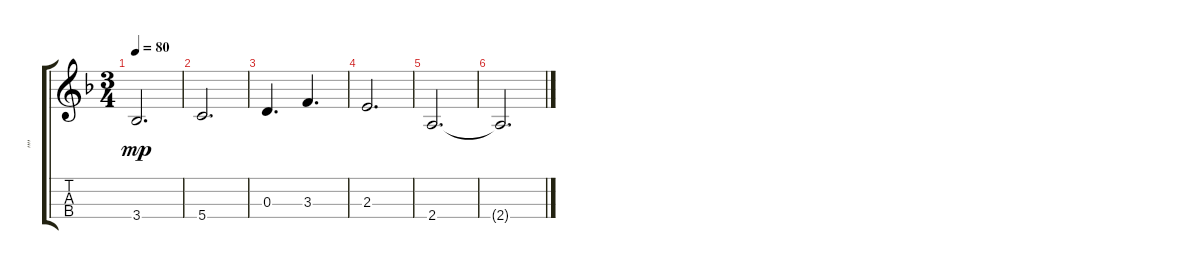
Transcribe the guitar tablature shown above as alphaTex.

\track ("\"\"" "\"\"") {instrument violin}
\staff {score tabs}
\tuning (E5 A4 D4 G3) {hide}
\ts (3 4)
\tempo 80
\clef g2
\ks f
3.4.2{d dy mp} |
5.4.2{d} |
0.3.4{d} 3.3.4{d} |
2.3.2{d} |
2.4.2{d volume 2} |
2.4{t}.2{d}
